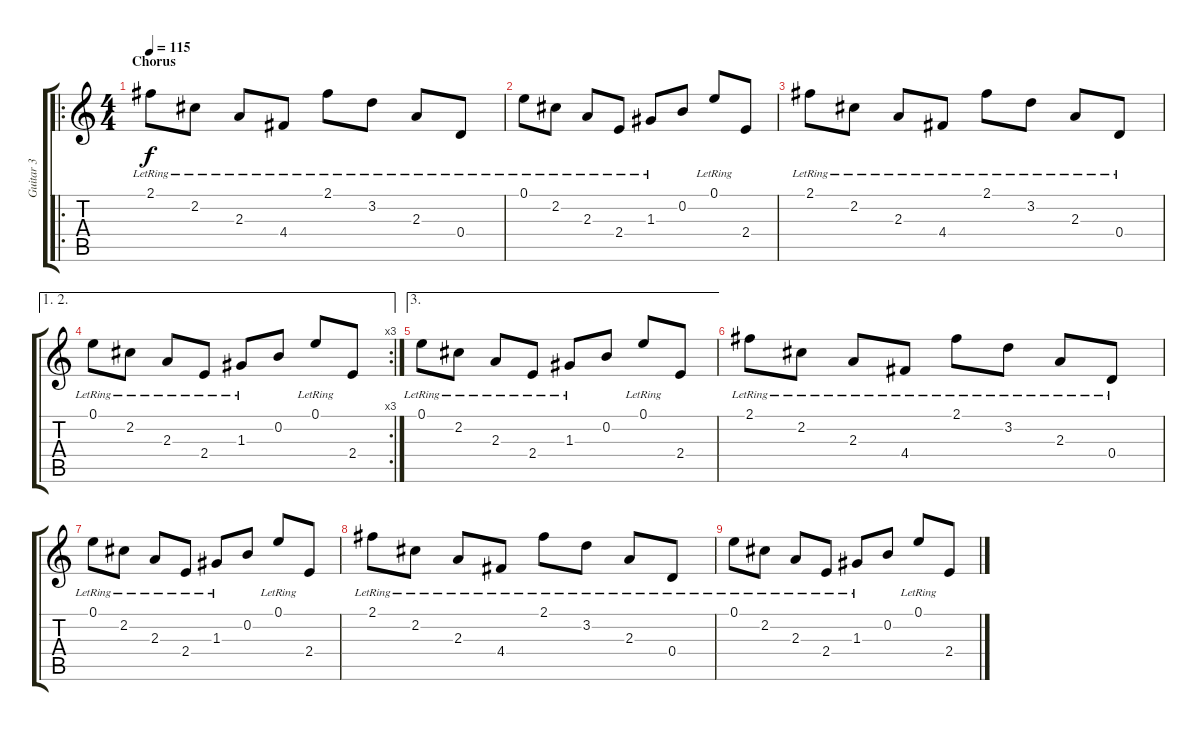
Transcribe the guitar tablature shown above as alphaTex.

\track ("Guitar 3" "Guitar 3") {instrument electricguitarclean}
\staff {score tabs}
\tuning (E4 B3 G3 D3 A2 E2) {hide}
\ro
\ts (4 4)
\section ("" "Chorus")
\tempo 115
\clef g2
\ks c
2.1{lr}.8{dy f instrument electricguitarclean} 2.2{lr}.8 2.3{lr}.8 4.4{lr}.8 2.1{lr}.8 3.2{lr}.8 2.3{lr}.8 0.4{lr}.8 |
0.1{lr}.8 2.2{lr}.8 2.3{lr}.8 2.4{lr}.8 1.3{lr}.8 0.2.8 0.1{lr}.8 2.4.8 |
2.1{lr}.8 2.2{lr}.8 2.3{lr}.8 4.4{lr}.8 2.1{lr}.8 3.2{lr}.8 2.3{lr}.8 0.4{lr}.8 |
\ae (1 2)
\rc 3
0.1{lr}.8 2.2{lr}.8 2.3{lr}.8 2.4{lr}.8 1.3{lr}.8 0.2.8 0.1{lr}.8 2.4.8 |
\ae 3
0.1{lr}.8 2.2{lr}.8 2.3{lr}.8 2.4{lr}.8 1.3{lr}.8 0.2.8 0.1{lr}.8 2.4.8 |
2.1{lr}.8{volume 8 instrument electricguitarclean} 2.2{lr}.8 2.3{lr}.8 4.4{lr}.8 2.1{lr}.8 3.2{lr}.8 2.3{lr}.8 0.4{lr}.8 |
0.1{lr}.8 2.2{lr}.8 2.3{lr}.8 2.4{lr}.8 1.3{lr}.8 0.2.8 0.1{lr}.8 2.4.8 |
2.1{lr}.8{volume 0} 2.2{lr}.8 2.3{lr}.8 4.4{lr}.8 2.1{lr}.8 3.2{lr}.8 2.3{lr}.8 0.4{lr}.8 |
0.1{lr}.8 2.2{lr}.8 2.3{lr}.8 2.4{lr}.8 1.3{lr}.8 0.2.8 0.1{lr}.8 2.4.8
